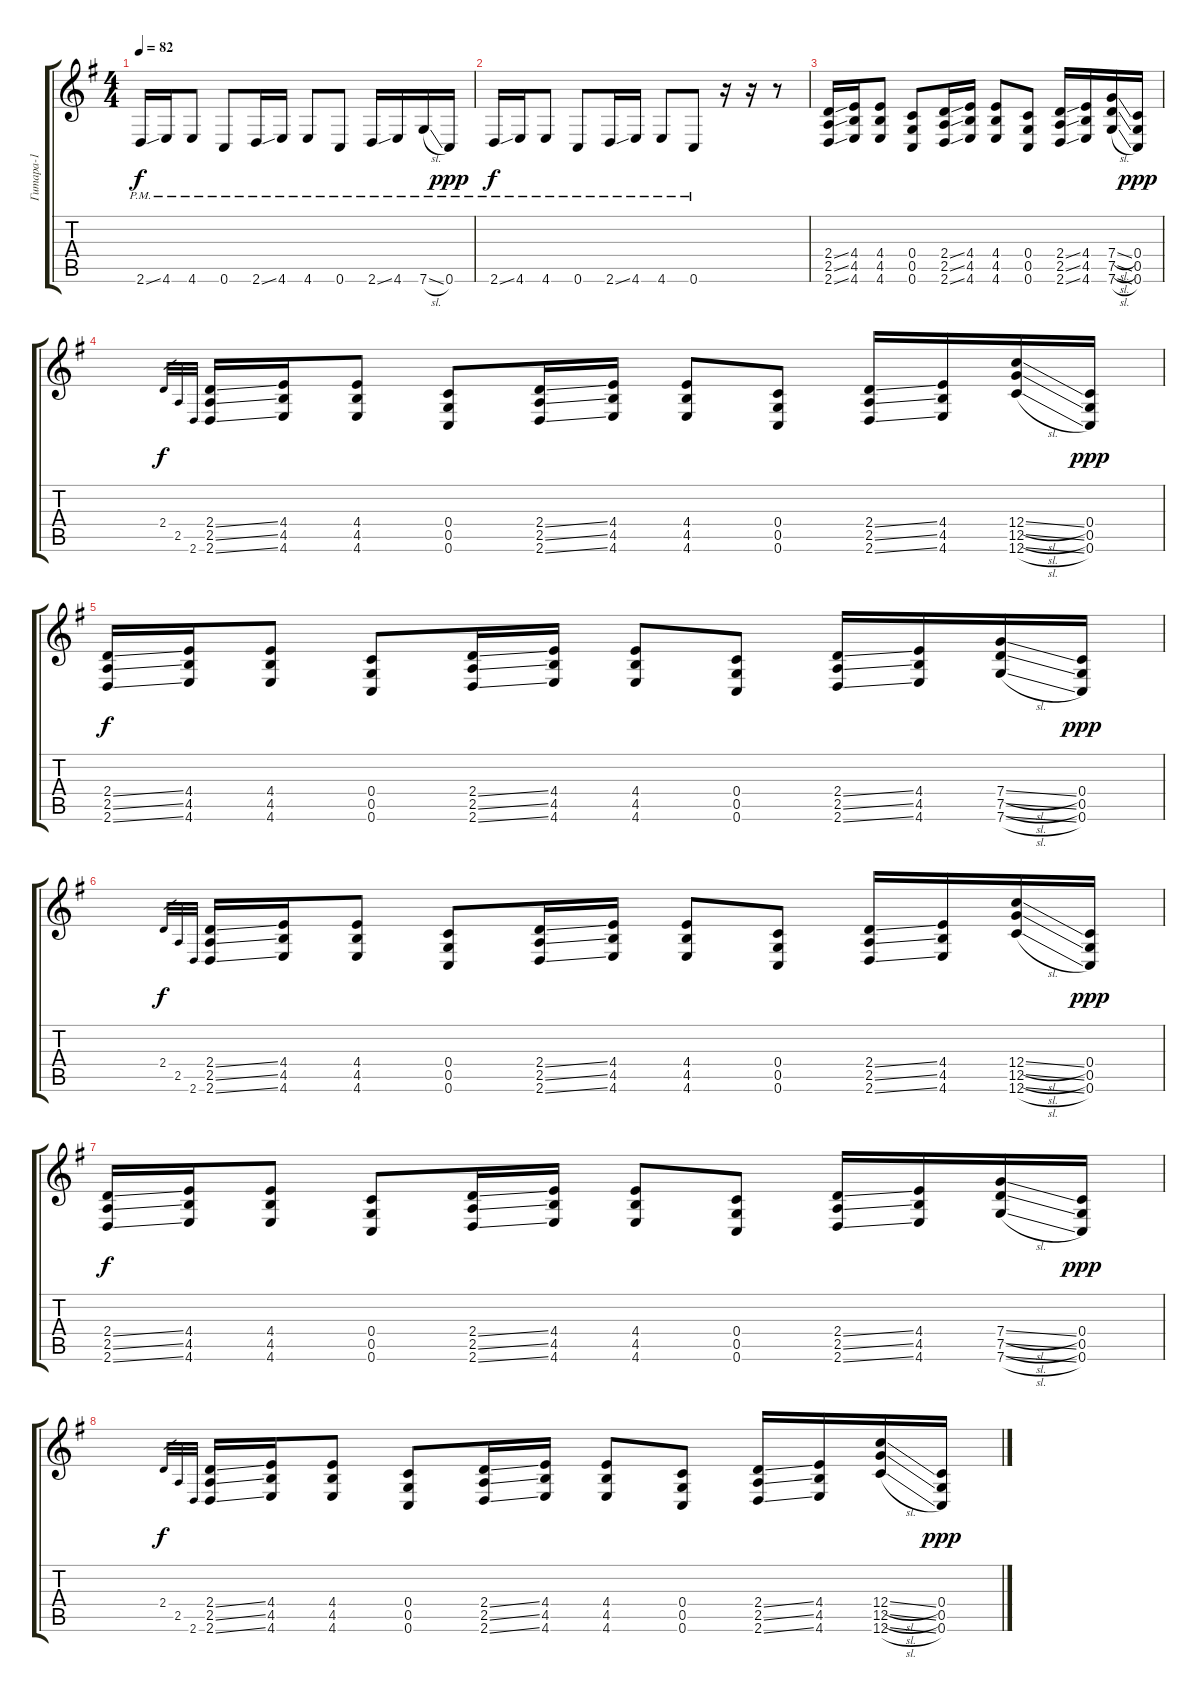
\track ("Гитара-1" "Гитара-1") {instrument electricguitarclean}
\staff {score tabs}
\tuning (D4 A3 F3 C3 G2 C2) {hide}
\ts (4 4)
\tempo 82
\clef g2
\ks eminor
2.6{ss pm}.16{dy f} 4.6{pm}.16 4.6{pm}.8 0.6{pm}.8 2.6{ss pm}.16 4.6{pm}.16 4.6{pm}.8 0.6{pm}.8 2.6{ss pm}.16 4.6{pm}.16 7.6{sl pm}.16 0.6{pm}.16{dy ppp} |
2.6{ss pm}.16{dy f} 4.6{pm}.16 4.6{pm}.8 0.6{pm}.8 2.6{ss pm}.16 4.6{pm}.16 4.6{pm}.8 0.6{pm}.8 r.16 r.16 r.8 |
(2.4{ss} 2.5{ss} 2.6{ss}).16 (4.4 4.5 4.6).16 (4.4 4.5 4.6).8 (0.4 0.5 0.6).8 (2.4{ss} 2.5{ss} 2.6{ss}).16 (4.4 4.5 4.6).16 (4.4 4.5 4.6).8 (0.4 0.5 0.6).8 (2.4{ss} 2.5{ss} 2.6{ss}).16 (4.4 4.5 4.6).16 (7.4{sl} 7.5{sl} 7.6{sl}).16 (0.4 0.5 0.6).16{dy ppp} |
2.4.32{gr dy f} 2.5.32{gr} 2.6.32{gr} (2.4{ss} 2.5{ss} 2.6{ss}).16 (4.4 4.5 4.6).16 (4.4 4.5 4.6).8 (0.4 0.5 0.6).8 (2.4{ss} 2.5{ss} 2.6{ss}).16 (4.4 4.5 4.6).16 (4.4 4.5 4.6).8 (0.4 0.5 0.6).8 (2.4{ss} 2.5{ss} 2.6{ss}).16 (4.4 4.5 4.6).16 (12.4{sl} 12.5{sl} 12.6{sl}).16 (0.4 0.5 0.6).16{dy ppp} |
(2.4{ss} 2.5{ss} 2.6{ss}).16{dy f} (4.4 4.5 4.6).16 (4.4 4.5 4.6).8 (0.4 0.5 0.6).8 (2.4{ss} 2.5{ss} 2.6{ss}).16 (4.4 4.5 4.6).16 (4.4 4.5 4.6).8 (0.4 0.5 0.6).8 (2.4{ss} 2.5{ss} 2.6{ss}).16 (4.4 4.5 4.6).16 (7.4{sl} 7.5{sl} 7.6{sl}).16 (0.4 0.5 0.6).16{dy ppp} |
2.4.32{gr dy f} 2.5.32{gr} 2.6.32{gr} (2.4{ss} 2.5{ss} 2.6{ss}).16 (4.4 4.5 4.6).16 (4.4 4.5 4.6).8 (0.4 0.5 0.6).8 (2.4{ss} 2.5{ss} 2.6{ss}).16 (4.4 4.5 4.6).16 (4.4 4.5 4.6).8 (0.4 0.5 0.6).8 (2.4{ss} 2.5{ss} 2.6{ss}).16 (4.4 4.5 4.6).16 (12.4{sl} 12.5{sl} 12.6{sl}).16 (0.4 0.5 0.6).16{dy ppp} |
(2.4{ss} 2.5{ss} 2.6{ss}).16{dy f} (4.4 4.5 4.6).16 (4.4 4.5 4.6).8 (0.4 0.5 0.6).8 (2.4{ss} 2.5{ss} 2.6{ss}).16 (4.4 4.5 4.6).16 (4.4 4.5 4.6).8 (0.4 0.5 0.6).8 (2.4{ss} 2.5{ss} 2.6{ss}).16 (4.4 4.5 4.6).16 (7.4{sl} 7.5{sl} 7.6{sl}).16 (0.4 0.5 0.6).16{dy ppp} |
2.4.32{gr dy f} 2.5.32{gr} 2.6.32{gr} (2.4{ss} 2.5{ss} 2.6{ss}).16 (4.4 4.5 4.6).16 (4.4 4.5 4.6).8 (0.4 0.5 0.6).8 (2.4{ss} 2.5{ss} 2.6{ss}).16 (4.4 4.5 4.6).16 (4.4 4.5 4.6).8 (0.4 0.5 0.6).8 (2.4{ss} 2.5{ss} 2.6{ss}).16 (4.4 4.5 4.6).16 (12.4{sl} 12.5{sl} 12.6{sl}).16 (0.4 0.5 0.6).16{dy ppp}
